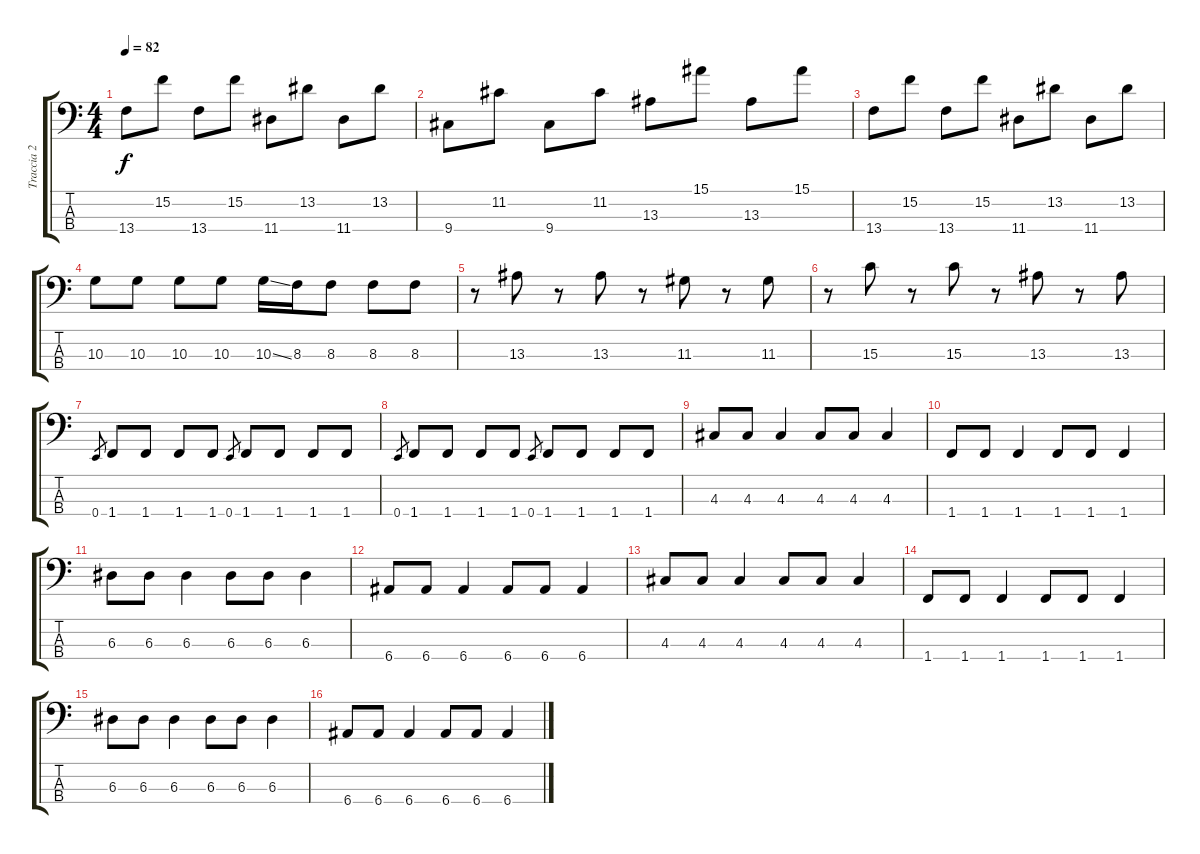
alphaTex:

\track ("Traccia 2" "Traccia 2") {instrument electricbassfinger}
\staff {score tabs}
\tuning (G2 D2 A1 E1) {hide}
\ts (4 4)
\tempo 82
\clef f4
\ks c
13.4.8{dy f} 15.2.8 13.4.8 15.2.8 11.4.8 13.2.8 11.4.8 13.2.8 |
9.4.8 11.2.8 9.4.8 11.2.8 13.3.8 15.1.8 13.3.8 15.1.8 |
13.4.8 15.2.8 13.4.8 15.2.8 11.4.8 13.2.8 11.4.8 13.2.8 |
10.3.8 10.3.8 10.3.8 10.3.8 10.3{ss}.16 8.3.16 8.3.8 8.3.8 8.3.8 |
r.8 13.3.8 r.8 13.3.8 r.8 11.3.8 r.8 11.3.8 |
r.8 15.3.8 r.8 15.3.8 r.8 13.3.8 r.8 13.3.8 |
0.4.8{gr} 1.4.8 1.4.8 1.4.8 1.4.8 0.4.8{gr} 1.4.8 1.4.8 1.4.8 1.4.8 |
0.4.8{gr} 1.4.8 1.4.8 1.4.8 1.4.8 0.4.8{gr} 1.4.8 1.4.8 1.4.8 1.4.8 |
4.3.8 4.3.8 4.3.4 4.3.8 4.3.8 4.3.4 |
1.4.8 1.4.8 1.4.4 1.4.8 1.4.8 1.4.4 |
6.3.8 6.3.8 6.3.4 6.3.8 6.3.8 6.3.4 |
6.4.8 6.4.8 6.4.4 6.4.8 6.4.8 6.4.4 |
4.3.8 4.3.8 4.3.4 4.3.8 4.3.8 4.3.4 |
1.4.8 1.4.8 1.4.4 1.4.8 1.4.8 1.4.4 |
6.3.8 6.3.8 6.3.4 6.3.8 6.3.8 6.3.4 |
6.4.8 6.4.8 6.4.4 6.4.8 6.4.8 6.4.4
